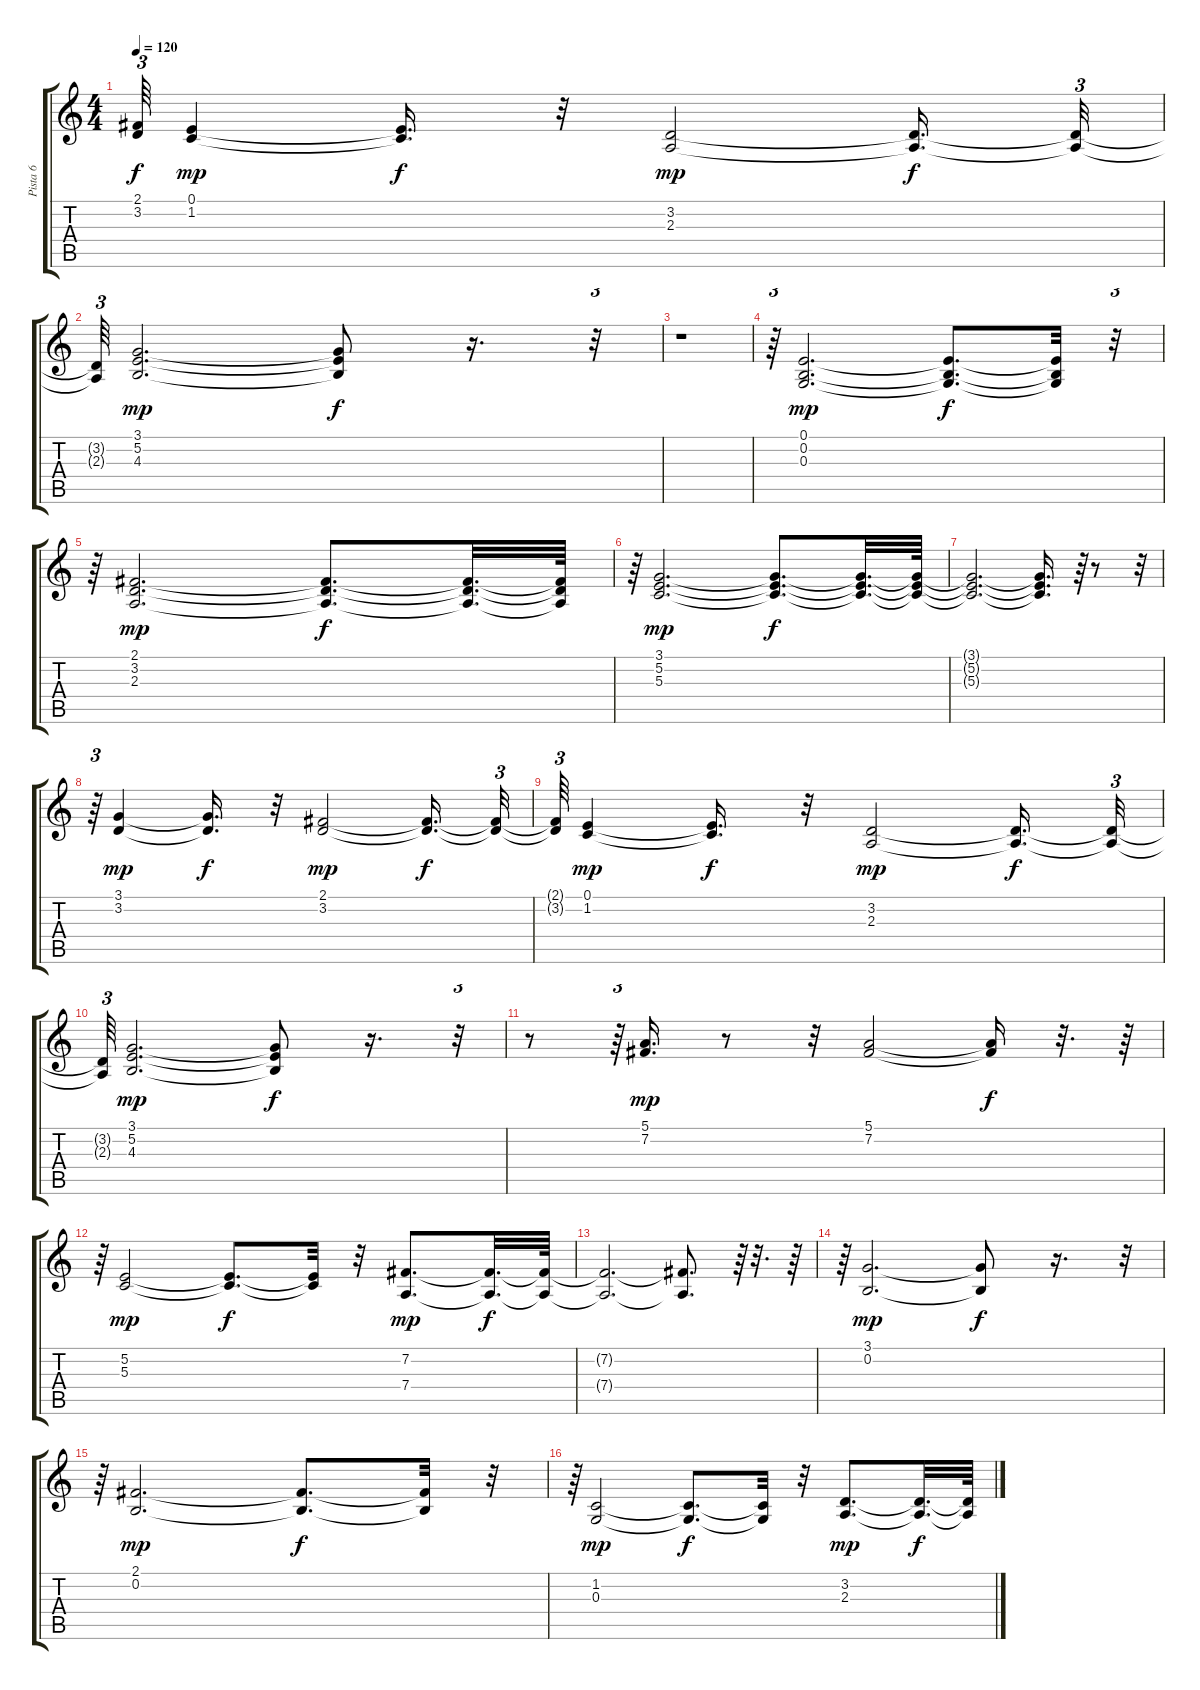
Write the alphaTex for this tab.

\track ("Pista 6" "Pista 6") {instrument synthstrings1}
\staff {score tabs}
\tuning (E4 B3 G3 D3 A2 E2) {hide}
\ts (4 4)
\tempo 120
\clef g2
\ks c
(2.1{t} 3.2{t}).64{tu (3 2) dy f} (0.1 1.2).4{dy mp} (0.1{t} 1.2{t}).16{d dy f} r.32 (3.2 2.3).2{dy mp} (3.2{t} 2.3{t}).16{d dy f} (3.2{t} 2.3{t}).32{tu (3 2)} |
(3.2{t} 2.3{t}).64{tu (3 2)} (3.1 5.2 4.3).2{d dy mp} (3.1{t} 5.2{t} 4.3{t}).8{dy f} r.16{d} r.32{tu (3 2)} |
r.1 |
r.64{tu (3 2)} (0.1 0.2 0.3).2{d dy mp} (0.1{t} 0.2{t} 0.3{t}).8{d dy f} (0.1{t} 0.2{t} 0.3{t}).32 r.32{tu (3 2)} |
r.64{tu (3 2)} (2.1 3.2 2.3).2{d dy mp} (2.1{t} 3.2{t} 2.3{t}).8{d dy f} (2.1{t} 3.2{t} 2.3{t}).32{d} (2.1{t} 3.2{t} 2.3{t}).64 |
r.64{tu (3 2)} (3.1 5.2 5.3).2{d dy mp} (3.1{t} 5.2{t} 5.3{t}).8{d dy f} (3.1{t} 5.2{t} 5.3{t}).32{d} (3.1{t} 5.2{t} 5.3{t}).64 |
(3.1{t} 5.2{t} 5.3{t}).2{d} (3.1{t} 5.2{t} 5.3{t}).16{d} r.64{tu (3 2)} r.8 r.32{tu (3 2)} |
r.64{tu (3 2)} (3.1 3.2).4{dy mp} (3.1{t} 3.2{t}).16{d dy f} r.32 (2.1 3.2).2{dy mp} (2.1{t} 3.2{t}).16{d dy f} (2.1{t} 3.2{t}).32{tu (3 2)} |
(2.1{t} 3.2{t}).64{tu (3 2)} (0.1 1.2).4{dy mp} (0.1{t} 1.2{t}).16{d dy f} r.32 (3.2 2.3).2{dy mp} (3.2{t} 2.3{t}).16{d dy f} (3.2{t} 2.3{t}).32{tu (3 2)} |
(3.2{t} 2.3{t}).64{tu (3 2)} (3.1 5.2 4.3).2{d dy mp} (3.1{t} 5.2{t} 4.3{t}).8{dy f} r.16{d} r.32{tu (3 2)} |
r.8 r.64{tu (3 2)} (5.1 7.2).16{d dy mp} r.8 r.32 (5.1 7.2).2 (5.1{t} 7.2{t}).16{dy f} r.32{d} r.64 |
r.64{tu (3 2)} (5.2 5.3).2{dy mp} (5.2{t} 5.3{t}).8{d dy f} (5.2{t} 5.3{t}).32 r.32 (7.2 7.4).8{d dy mp} (7.2{t} 7.4{t}).32{d dy f} (7.2{t} 7.4{t}).64 |
(7.2{t} 7.4{t}).2{d} (7.2{t} 7.4{t}).8{d} r.64{tu (3 2)} r.32{d} r.64 |
r.64{tu (3 2)} (3.1 0.2).2{d dy mp} (3.1{t} 0.2{t}).8{dy f} r.16{d} r.32{tu (3 2)} |
r.64{tu (3 2)} (2.1 0.2).2{d dy mp} (2.1{t} 0.2{t}).8{d dy f} (2.1{t} 0.2{t}).32 r.32{tu (3 2)} |
r.64{tu (3 2)} (1.2 0.3).2{dy mp} (1.2{t} 0.3{t}).8{d dy f} (1.2{t} 0.3{t}).32 r.32 (3.2 2.3).8{d dy mp} (3.2{t} 2.3{t}).32{d dy f} (3.2{t} 2.3{t}).64
